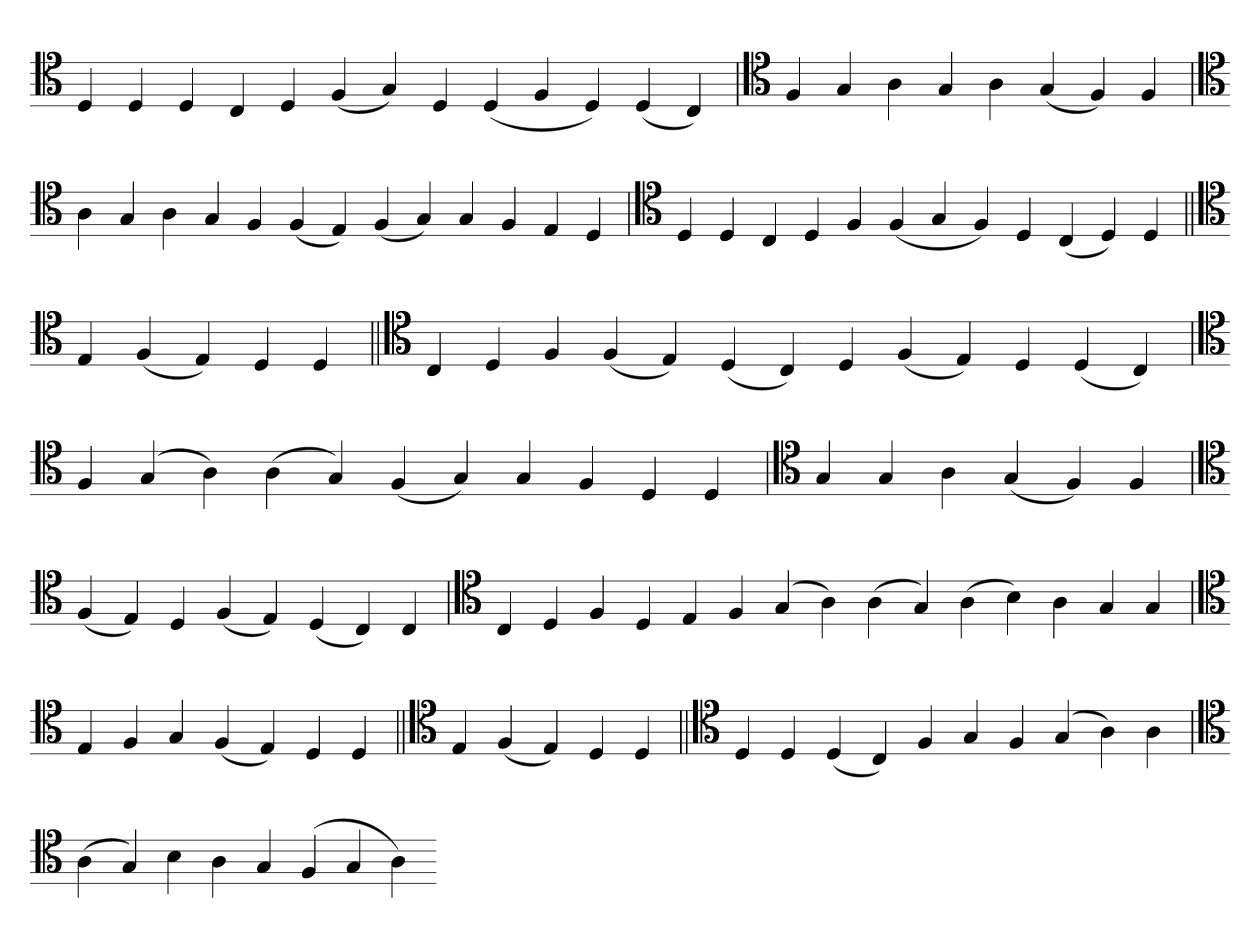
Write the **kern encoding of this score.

**kern
*part1
*staff1
*clefC4
=
4D
4D
4D
4C
4D
(4F
4G)
4D
(4D
4F
4D)
(4D
4C)
=`
*clefC4
4F
4G
4A
4G
4A
(4G
4F)
4F
='
*clefC4
4A
4G
4A
4G
4F
(4F
4E)
(4F
4G)
4G
4F
4E
4D
='
*clefC4
4D
4D
4C
4D
4F
(4F
4G
4F)
4D
(4C
4D)
4D
=||
*clefC4
4E
(4F
4E)
4D
4D
=||
*clefC4
4C
4D
4F
(4F
4E)
(4D
4C)
4D
(4F
4E)
4D
(4D
4C)
='
*clefC4
4F
(4G
4A)
(4A
4G)
(4F
4G)
4G
4F
4D
4D
=
*clefC4
4G
4G
4A
(4G
4F)
4F
=`
*clefC4
(4F
4E)
4D
(4F
4E)
(4D
4C)
4C
='
*clefC4
4C
4D
4F
4D
4E
4F
(4G
4A)
(4A
4G)
(4A
4B)
4A
4G
4G
=`
*clefC4
4E
4F
4G
(4F
4E)
4D
4D
=||
*clefC4
4E
(4F
4E)
4D
4D
=||
*clefC4
4D
4D
(4D
4C)
4F
4G
4F
(4G
4A)
4A
=`
*clefC4
(4A
4G)
4B
4A
4G
(4F
4G
4A)
=-
*-
